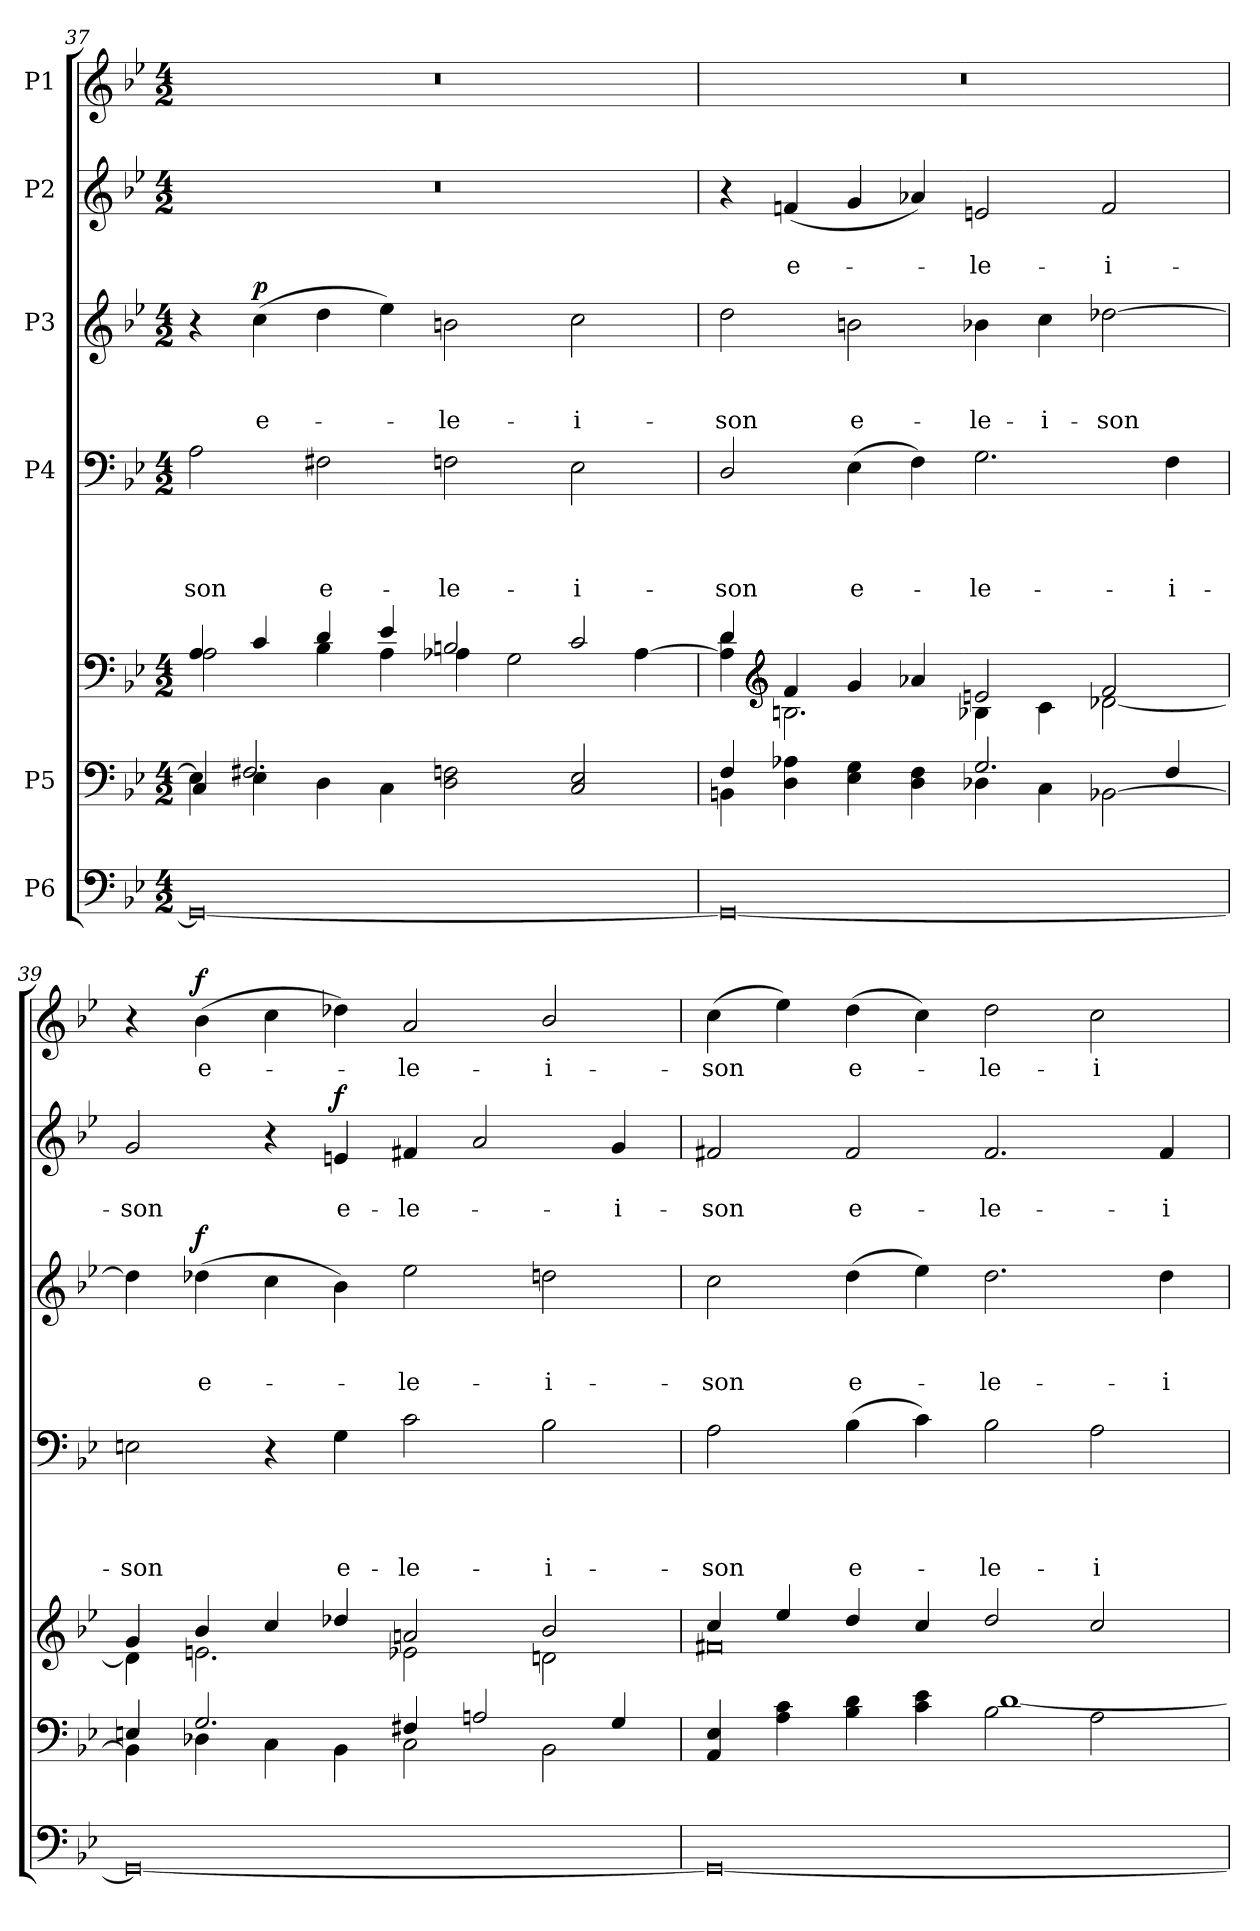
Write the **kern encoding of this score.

**kern	**kern	**kern	**kern	**text	**text	**text	**text	**kern	**text	**text	**text	**dynam	**kern	**text	**text	**dynam	**kern	**text	**dynam
*part6	*part5	*part5	*part4	*part4	*part4	*part4	*part4	*part3	*part3	*part3	*part3	*part3	*part2	*part2	*part2	*part2	*part1	*part1	*part1
*staff7	*staff6	*staff5	*staff4	*staff4	*staff4	*staff4	*staff4	*staff3	*staff3	*staff3	*staff3	*staff3	*staff2	*staff2	*staff2	*staff2	*staff1	*staff1	*staff1
*I"P6	*I"P5	*	*I"P4	*	*	*	*	*I"P3	*	*	*	*	*I"P2	*	*	*	*I"P1	*	*
*clefF4	*clefF4	*clefF4	*clefF4	*	*	*	*	*clefG2	*	*	*	*	*clefG2	*	*	*	*clefG2	*	*
*	*	*	*	*	*	*	*	*ITrd7c12	*	*	*	*	*	*	*	*	*	*	*
*k[b-e-]	*k[b-e-]	*k[b-e-]	*k[b-e-]	*	*	*	*	*k[b-e-]	*	*	*	*	*k[b-e-]	*	*	*	*k[b-e-]	*	*
*B-:	*B-:	*B-:	*B-:	*	*	*	*	*B-:	*	*	*	*	*B-:	*	*	*	*B-:	*	*
*M4/2	*M4/2	*M4/2	*M4/2	*	*	*	*	*M4/2	*	*	*	*	*M4/2	*	*	*	*M4/2	*	*
=37	=37	=37	=37	=37	=37	=37	=37	=37	=37	=37	=37	=37	=37	=37	=37	=37	=37	=37	=37
*	*^	*^	*	*	*	*	*	*	*	*	*	*	*	*	*	*	*	*	*
*	*	*	*	*^	*	*	*	*	*	*	*	*	*	*	*	*	*	*	*	*	*
!	!	!	!	!	!	!	!	!	!	!LO:LY:b	!	!	!	!	!	!LO:N:vis=1	!	!	!	!LO:N:vis=1	!	!
0GG_	4E-\]	4C/	0ryy	4A/	2A\	2A\	.	.	.	-son	4r	.	.	.	.	0r	.	.	.	0r	.	.
!	!	!	!	!	!	!	!	!	!	!	!	!	!	!LO:LY:b	!LO:DY:a	!	!	!	!	!	!	!
.	4E-\	2.F#X/	.	4c/	.	.	.	.	.	.	(>4c\	.	.	e-	p	.	.	.	.	.	.	.
!	!	!	!	!	!	!	!	!	!	!LO:LY:b	!	!	!	!	!	!	!	!	!	!	!	!
.	4D\	.	.	4d/	4B-\	2F#X\	.	.	.	e-	4d\	.	.	.	.	.	.	.	.	.	.	.
.	4C\	.	.	4e-/	4A\	.	.	.	.	.	4e-\)	.	.	.	.	.	.	.	.	.	.	.
!	!	!	!	!	!	!	!	!	!	!LO:LY:b	!	!	!	!LO:LY:b	!	!	!	!	!	!	!	!
.	2D\ 2Fn\	1ryy	.	2Bn/	4A-X\	2Fn\	.	.	.	-le-	2Bn\	.	.	-le-	.	.	.	.	.	.	.	.
.	.	.	.	.	2G\	.	.	.	.	.	.	.	.	.	.	.	.	.	.	.	.	.
!	!	!	!	!	!	!	!	!	!	!LO:LY:b	!	!	!	!LO:LY:b	!	!	!	!	!	!	!	!
.	2C/ 2E-/	.	.	2c/	.	2E-\	.	.	.	-i-	2c\	.	.	-i-	.	.	.	.	.	.	.	.
.	.	.	.	.	[<4A-\	.	.	.	.	.	.	.	.	.	.	.	.	.	.	.	.	.
!!LO:PB:g=z
=38	=38	=38	=38	=38	=38	=38	=38	=38	=38	=38	=38	=38	=38	=38	=38	=38	=38	=38	=38	=38	=38	=38
!	!	!	!	!	!	!	!	!	!	!LO:LY:b	!	!	!	!LO:LY:b	!	!	!	!	!	!LO:N:vis=1	!	!
0GG_	4F/	4BBn\	4ryy	4d/	4A-\] 4d\	2D/	.	.	.	-son	2d\	.	.	-son	.	4r	.	.	.	0r	.	.
*	*	*	*clefG2	*	*	*	*	*	*	*	*	*	*	*	*	*	*	*	*	*	*	*
!	!	!	!	!	!	!	!	!	!	!	!	!	!	!	!	!	!	!LO:LY:b	!	!	!	!
.	4D\ 4A-X\	2.ryy	1..ryy	2.Bn\	4f/	.	.	.	.	.	.	.	.	.	.	(<4fni/	.	e-	.	.	.	.
!	!	!	!	!	!	!	!	!	!	!LO:LY:b	!	!	!	!LO:LY:b	!	!	!	!	!	!	!	!
.	4E-\ 4G\	.	.	.	4g/	(>4E-\	.	.	.	e-	2Bn\	.	.	e-	.	4g/	.	.	.	.	.	.
.	4D\ 4F\	.	.	.	4a-X/	4F\)	.	.	.	.	.	.	.	.	.	4a-X/)	.	.	.	.	.	.
!	!	!	!	!	!	!	!	!	!	!LO:LY:b	!	!	!	!LO:LY:b	!	!	!	!LO:LY:b	!	!	!	!
.	4D-X\	2.G/	.	4B-X\	2en/	2.G\	.	.	.	-le-	4B-X\	.	.	-le-	.	2en/	.	-le-	.	.	.	.
!	!	!	!	!	!	!	!	!	!	!	!	!	!	!LO:LY:b	!	!	!	!	!	!	!	!
.	4C\	.	.	4c\	.	.	.	.	.	.	4c\	.	.	-i-	.	.	.	.	.	.	.	.
!	!	!	!	!	!	!	!	!	!	!	!	!	!	!LO:LY:b	!	!	!	!LO:LY:b	!	!	!	!
.	[<2BB-X\	.	.	[<2d-X\	2f/	.	.	.	.	.	[>2d-X\	.	.	-son	.	2f/	.	-i-	.	.	.	.
!	!	!	!	!	!	!	!	!	!	!LO:LY:b	!	!	!	!	!	!	!	!	!	!	!	!
.	.	4F/	.	.	.	4F\	.	.	.	-i-	.	.	.	.	.	.	.	.	.	.	.	.
=39	=39	=39	=39	=39	=39	=39	=39	=39	=39	=39	=39	=39	=39	=39	=39	=39	=39	=39	=39	=39	=39	=39
!	!	!	!	!	!	!	!	!	!	!LO:LY:b	!	!	!	!	!	!	!	!LO:LY:b	!	!	!	!
0GG_	4BB-\]	4En/	0ryy	4d-\]	4g/	2En\	.	.	.	-son	4d-\]	.	.	.	.	2g/	.	-son	.	4r	.	.
!	!	!	!	!	!	!	!	!	!	!	!	!	!	!LO:LY:b	!LO:DY:a	!	!	!	!	!	!LO:LY:b	!LO:DY:a
.	4D-X\	2.G/	.	2.en\	4b-/	.	.	.	.	.	(>4d-X\	.	.	e-	f	.	.	.	.	(>4b-\	e-	f
.	4C\	.	.	.	4cc/	4r	.	.	.	.	4c\	.	.	.	.	4r	.	.	.	4cc\	.	.
!	!	!	!	!	!	!	!	!	!	!LO:LY:b	!	!	!	!	!	!	!	!LO:LY:b	!LO:DY:a	!	!	!
.	4BB-\	.	.	.	4dd-X/	4G\	.	.	.	e-	4B-\)	.	.	.	.	4en/	.	e-	f	4dd-X\)	.	.
!	!	!	!	!	!	!	!	!	!	!LO:LY:b	!	!	!	!LO:LY:b	!	!	!	!LO:LY:b	!	!	!LO:LY:b	!
.	4F#X/	2C\	.	2e-X\	2ani/	2c\	.	.	.	-le-	2e-\	.	.	-le-	.	4f#X/	.	-le-	.	2a/	-le-	.
.	2Ani/	.	.	.	.	.	.	.	.	.	.	.	.	.	.	2a/	.	.	.	.	.	.
!	!	!	!	!	!	!	!	!	!	!LO:LY:b	!	!	!	!LO:LY:b	!	!	!	!	!	!	!LO:LY:b	!
.	.	2BB-\	.	2dni\	2b-/	2B-\	.	.	.	-i-	2dn\	.	.	-i-	.	.	.	.	.	2b-/	-i-	.
!	!	!	!	!	!	!	!	!	!	!	!	!	!	!	!	!	!	!LO:LY:b	!	!	!	!
.	4G/	.	.	.	.	.	.	.	.	.	.	.	.	.	.	4g/	.	-i-	.	.	.	.
=40	=40	=40	=40	=40	=40	=40	=40	=40	=40	=40	=40	=40	=40	=40	=40	=40	=40	=40	=40	=40	=40	=40
!	!	!	!	!	!	!	!	!	!	!LO:LY:b	!	!	!	!LO:LY:b	!	!	!	!LO:LY:b	!	!	!LO:LY:b	!
0GG_	4AA/ 4E-/	1ryy	0ryy	0f#X	4cc/	2A\	.	.	.	-son	2c\	.	.	-son	.	2f#X/	.	-son	.	(>4cc\	-son	.
.	4A\ 4c\	.	.	.	4ee-/	.	.	.	.	.	.	.	.	.	.	.	.	.	.	4ee-\)	.	.
!	!	!	!	!	!	!	!	!	!	!LO:LY:b	!	!	!	!LO:LY:b	!	!	!	!LO:LY:b	!	!	!LO:LY:b	!
.	4B-\ 4d\	.	.	.	4dd/	(>4B-\	.	.	.	e-	(>4d\	.	.	e-	.	2f#/	.	e-	.	(>4dd\	e-	.
.	4c\ 4e-\	.	.	.	4cc/	4c\)	.	.	.	.	4e-\)	.	.	.	.	.	.	.	.	4cc\)	.	.
!	!	!	!	!	!	!	!	!	!	!LO:LY:b	!	!	!	!LO:LY:b	!	!	!	!LO:LY:b	!	!	!LO:LY:b	!
.	2B-\	[>1d	.	.	2dd/	2B-\	.	.	.	-le-	2.d\	.	.	-le-	.	2.f#/	.	-le-	.	2dd\	-le-	.
!	!	!	!	!	!	!	!	!	!	!LO:LY:b	!	!	!	!	!	!	!	!	!	!	!LO:LY:b	!
.	2A\	.	.	.	2cc/	2A\	.	.	.	-i-	.	.	.	.	.	.	.	.	.	2cc\	-i-	.
!	!	!	!	!	!	!	!	!	!	!	!	!	!	!LO:LY:b	!	!	!	!LO:LY:b	!	!	!	!
.	.	.	.	.	.	.	.	.	.	.	4d\	.	.	-i-	.	4f#/	.	-i-	.	.	.	.
*	*v	*v	*	*	*	*	*	*	*	*	*	*	*	*	*	*	*	*	*	*	*	*
*	*	*v	*v	*v	*	*	*	*	*	*	*	*	*	*	*	*	*	*	*	*	*
=	=	=	=	=	=	=	=	=	=	=	=	=	=	=	=	=	=	=	=
*-	*-	*-	*-	*-	*-	*-	*-	*-	*-	*-	*-	*-	*-	*-	*-	*-	*-	*-	*-
